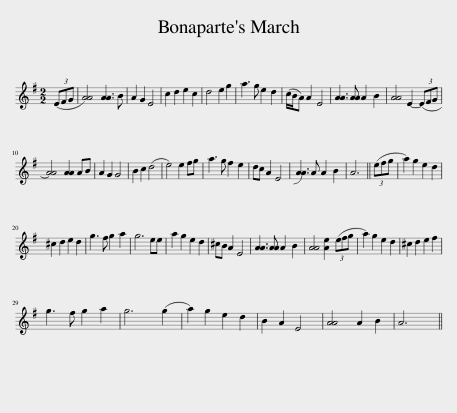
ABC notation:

X:1
L:1/8
M:2/2
I:linebreak $
K:G
V:1 treble
V:1
 (3(EFG | [AA]4) [AA]3 B | A2 G2 E4 | c2 d2 e2 c2 | d4 e2 g2 | %5
 a3 g e2 d2 | (c/B/A) A2 E4 | [AA]3 [AA] A2 B2 | [AA]4 E2- (3(EFG |$ [AA]4) [AA]2 AB | %10
 A2 G2 G4 | B2 c2 (d4 | e4) e2 fg | a3 g f2 e2 | dc A2 E4 | %15
 !slide![AA]3 A A2 B2 | A6 || (3(efg | a2) g2 e2 d2 |$ ^c2 d2 e2 d2 | %20
 g3 f g2 a2 | g6 ee | a2 g2 e2 d2 | ^cB A2 E4 | [AA]3 [AA] A2 B2 | %25
 [AA]4 [Ae]2 (3(efg | a2) g2 e2 d2 | ^c2 d2 e2 f2 |$ g3 f g2 a2 | g6 (g2 | %30
 a2) g2 e2 d2 | B2 A2 E4 | [AA]4 A2 B2 | A6 || %34
